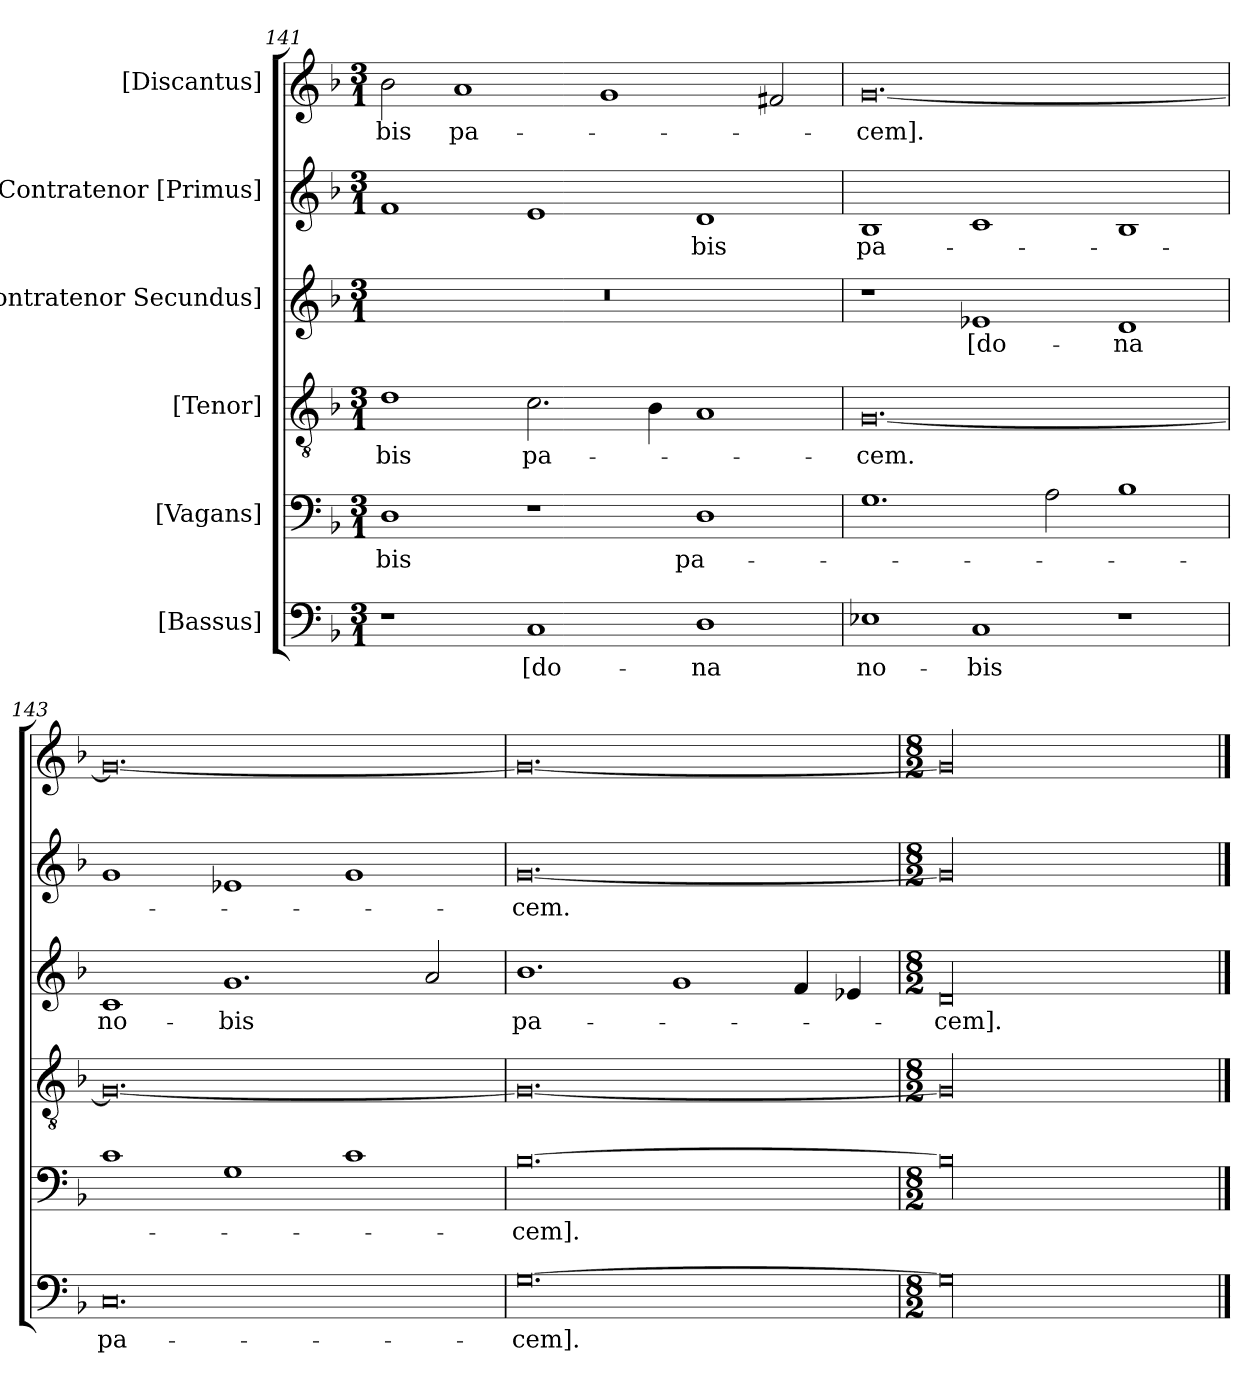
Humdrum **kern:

**kern	**text	**kern	**text	**kern	**text	**kern	**text	**kern	**text	**kern	**text
*part6	*part6	*part5	*part5	*part4	*part4	*part3	*part3	*part2	*part2	*part1	*part1
*staff6	*staff6	*staff5	*staff5	*staff4	*staff4	*staff3	*staff3	*staff2	*staff2	*staff1	*staff1
*I"[Bassus]	*	*I"[Vagans]	*	*I"[Tenor]	*	*I"[Contratenor Secundus]	*	*I"Contratenor [Primus]	*	*I"[Discantus]	*
*clefF4	*	*clefF4	*	*clefGv2	*	*clefG2	*	*clefG2	*	*clefG2	*
*k[b-]	*	*k[b-]	*	*k[b-]	*	*k[b-]	*	*k[b-]	*	*k[b-]	*
*M3/1	*	*M3/1	*	*M3/1	*	*M3/1	*	*M3/1	*	*M3/1	*
=141	=141	=141	=141	=141	=141	=141	=141	=141	=141	=141	=141
1r	.	1D\	-bis	1d\	-bis	0.r	.	1f/	.	2b-\	-bis
.	.	.	.	.	.	.	.	.	.	1a/	pa-
1C/	[do-	1r	.	2.c\	pa-	.	.	1e/	.	.	.
.	.	.	.	.	.	.	.	.	.	1g/	.
.	.	.	.	4B-\	.	.	.	.	.	.	.
1D\	-na	1D\	pa-	1A/	.	.	.	1d/	-bis	.	.
.	.	.	.	.	.	.	.	.	.	2f#X/	.
=142	=142	=142	=142	=142	=142	=142	=142	=142	=142	=142	=142
1E-X\	no-	1.G\	.	[0.G/	-cem.	1r	.	1B-/	pa-	[0.g/	-cem].
1C/	-bis	.	.	.	.	1e-X/	[do-	1c/	.	.	.
.	.	2A\	.	.	.	.	.	.	.	.	.
1r	.	1B-\	.	.	.	1d/	-na	1B-/	.	.	.
=143	=143	=143	=143	=143	=143	=143	=143	=143	=143	=143	=143
0.C/	pa-	1c\	.	0.G/_	.	1c/	no-	1g/	.	0.g/_	.
.	.	1G\	.	.	.	1.g/	-bis	1e-X/	.	.	.
.	.	1c\	.	.	.	.	.	1g/	.	.	.
.	.	.	.	.	.	2a/	.	.	.	.	.
=144	=144	=144	=144	=144	=144	=144	=144	=144	=144	=144	=144
[0.G\	-cem].	[0.B-\	-cem].	0.G/_	.	1.b-\	pa-	[0.g/	-cem.	0.g/_	.
.	.	.	.	.	.	1g/	.	.	.	.	.
.	.	.	.	.	.	4f/	.	.	.	.	.
.	.	.	.	.	.	4e-X/	.	.	.	.	.
=145	=145	=145	=145	=145	=145	=145	=145	=145	=145	=145	=145
*M8/2	*	*M8/2	*	*M8/2	*	*M8/2	*	*M8/2	*	*M8/2	*
00G\]	.	00B-\]	.	00G/]	.	00d/	-cem].	00g/]	.	00g/]	.
==	==	==	==	==	==	==	==	==	==	==	==
*-	*-	*-	*-	*-	*-	*-	*-	*-	*-	*-	*-
